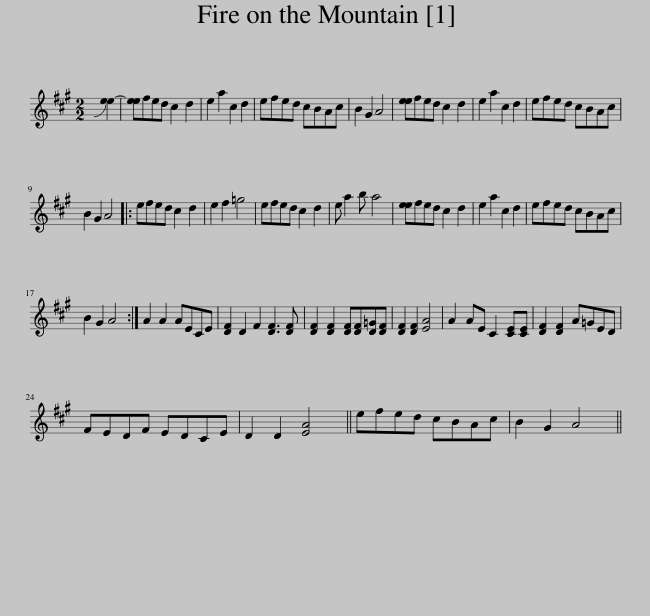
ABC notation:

X:1
L:1/8
M:2/2
I:linebreak $
K:A
V:1 treble
V:1
 !slide![ee-]2 | [ee]fed c2 d2 | e2 a2 c2 d2 | efed cBAc | B2 G2 A4 | %5
 [ee]fed c2 d2 | e2 a2 c2 d2 | efed cBAc |$ B2 G2 A4 |: efed c2 d2 | %10
 e2 f2 =g4 | efed c2 d2 | e a2 b a4 | [ee]fed c2 d2 | e2 a2 c2 d2 | %15
 efed cBAc |$ B2 G2 A4 :| A2 A2 AECE | [DF]2 D2 F2 [DF]3 [DF] | [DF]2 [DF]2 [DF][DF][D=G][DF] | %20
 [DF]2 [DF]2 [EA]4 | A2 AE C2 [CE][CE] | [DF]2 [DF]2 A=GED |$ FEDF EDCE | D2 D2 [EA]4 || %25
 efed cBAc | B2 G2 A4 || %27
